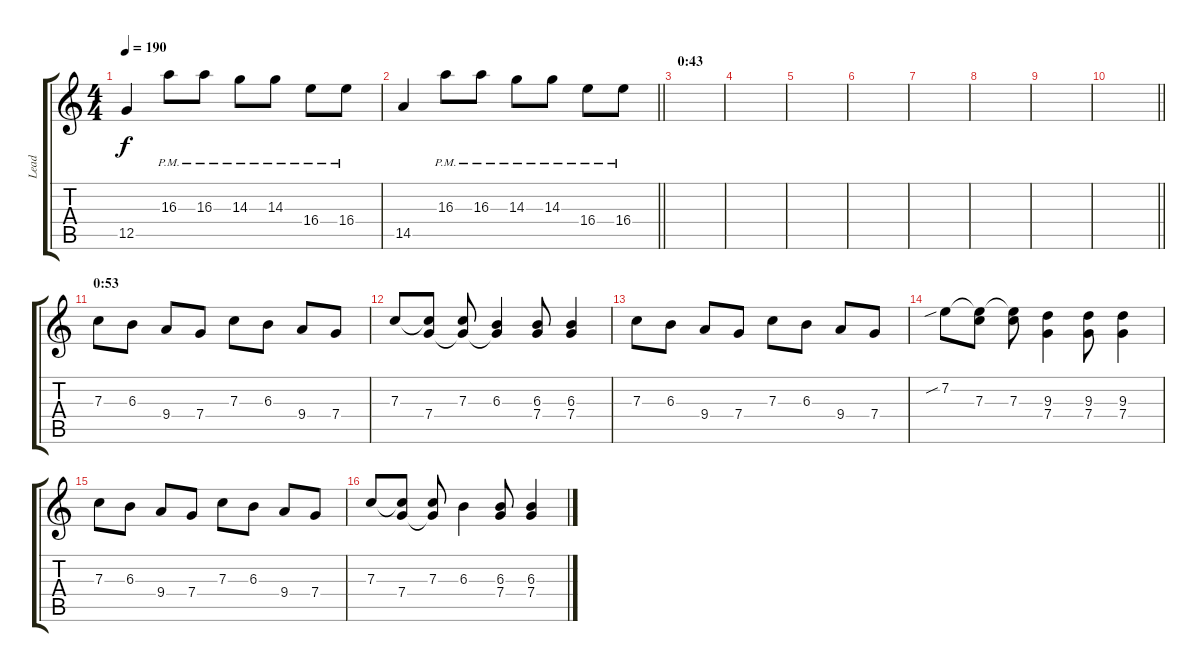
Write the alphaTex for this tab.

\track ("Lead" "Lead") {instrument distortionguitar}
\staff {score tabs}
\tuning (D4 A3 F3 C3 G2 D2) {hide}
\ts (4 4)
\tempo 190
\clef g2
\ks c
12.5.4{dy f} 16.3{pm}.8 16.3{pm}.8 14.3{pm}.8 14.3{pm}.8 16.4{pm}.8 16.4{pm}.8 |
\barLineRight lightlight
14.5.4 16.3{pm}.8 16.3{pm}.8 14.3{pm}.8 14.3{pm}.8 16.4{pm}.8 16.4{pm}.8 |
\section ("" "0:43")
|
|
|
|
|
|
|
\barLineRight lightlight
|
\section ("" "0:53")
7.3.8 6.3.8 9.4.8 7.4.8 7.3.8 6.3.8 9.4.8 7.4.8 |
7.3.8 (7.3{t} 7.4).8 (7.3 7.4{t}).8 (6.3 7.4{t}).4 (6.3 7.4).8 (6.3 7.4).4 |
7.3.8 6.3.8 9.4.8 7.4.8 7.3.8 6.3.8 9.4.8 7.4.8 |
7.2{sib}.8 (7.2{t} 7.3).8 (7.2{t} 7.3).8 (9.3 7.4).4 (9.3 7.4).8 (9.3 7.4).4 |
7.3.8 6.3.8 9.4.8 7.4.8 7.3.8 6.3.8 9.4.8 7.4.8 |
7.3.8 (7.3{t} 7.4).8 (7.3 7.4{t}).8 6.3.4 (6.3 7.4).8 (6.3 7.4).4
